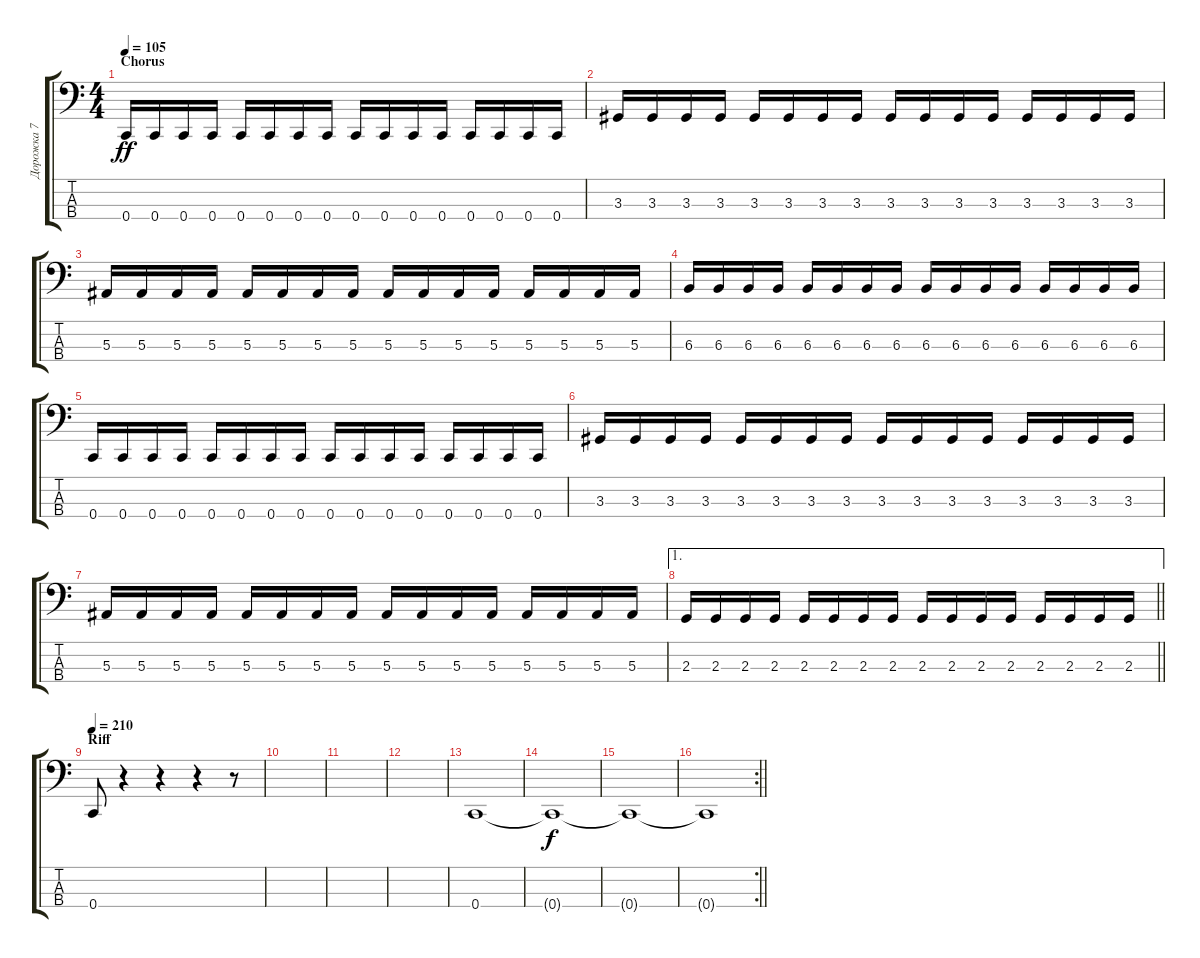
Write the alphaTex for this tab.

\track ("Дорожка 7" "Дорожка 7") {instrument slapbass2}
\staff {score tabs}
\tuning (Eb2 Bb1 F1 C1) {hide}
\ts (4 4)
\section ("" "Chorus")
\tempo 105
\clef f4
\ks c
0.4.16{dy ff} 0.4.16 0.4.16 0.4.16 0.4.16 0.4.16 0.4.16 0.4.16 0.4.16 0.4.16 0.4.16 0.4.16 0.4.16 0.4.16 0.4.16 0.4.16 |
3.3.16 3.3.16 3.3.16 3.3.16 3.3.16 3.3.16 3.3.16 3.3.16 3.3.16 3.3.16 3.3.16 3.3.16 3.3.16 3.3.16 3.3.16 3.3.16 |
5.3.16 5.3.16 5.3.16 5.3.16 5.3.16 5.3.16 5.3.16 5.3.16 5.3.16 5.3.16 5.3.16 5.3.16 5.3.16 5.3.16 5.3.16 5.3.16 |
6.3.16 6.3.16 6.3.16 6.3.16 6.3.16 6.3.16 6.3.16 6.3.16 6.3.16 6.3.16 6.3.16 6.3.16 6.3.16 6.3.16 6.3.16 6.3.16 |
0.4.16 0.4.16 0.4.16 0.4.16 0.4.16 0.4.16 0.4.16 0.4.16 0.4.16 0.4.16 0.4.16 0.4.16 0.4.16 0.4.16 0.4.16 0.4.16 |
3.3.16 3.3.16 3.3.16 3.3.16 3.3.16 3.3.16 3.3.16 3.3.16 3.3.16 3.3.16 3.3.16 3.3.16 3.3.16 3.3.16 3.3.16 3.3.16 |
5.3.16 5.3.16 5.3.16 5.3.16 5.3.16 5.3.16 5.3.16 5.3.16 5.3.16 5.3.16 5.3.16 5.3.16 5.3.16 5.3.16 5.3.16 5.3.16 |
\ae 1
\barLineRight lightlight
2.3.16 2.3.16 2.3.16 2.3.16 2.3.16 2.3.16 2.3.16 2.3.16 2.3.16 2.3.16 2.3.16 2.3.16 2.3.16 2.3.16 2.3.16 2.3.16 |
\section ("" "Riff")
\tempo 210
0.4.8 r.4 r.4 r.4 r.8 |
|
|
|
0.4.1 |
0.4{t}.1{dy f} |
0.4{t}.1 |
\rc 2
\barLineRight lightlight
0.4{t}.1
